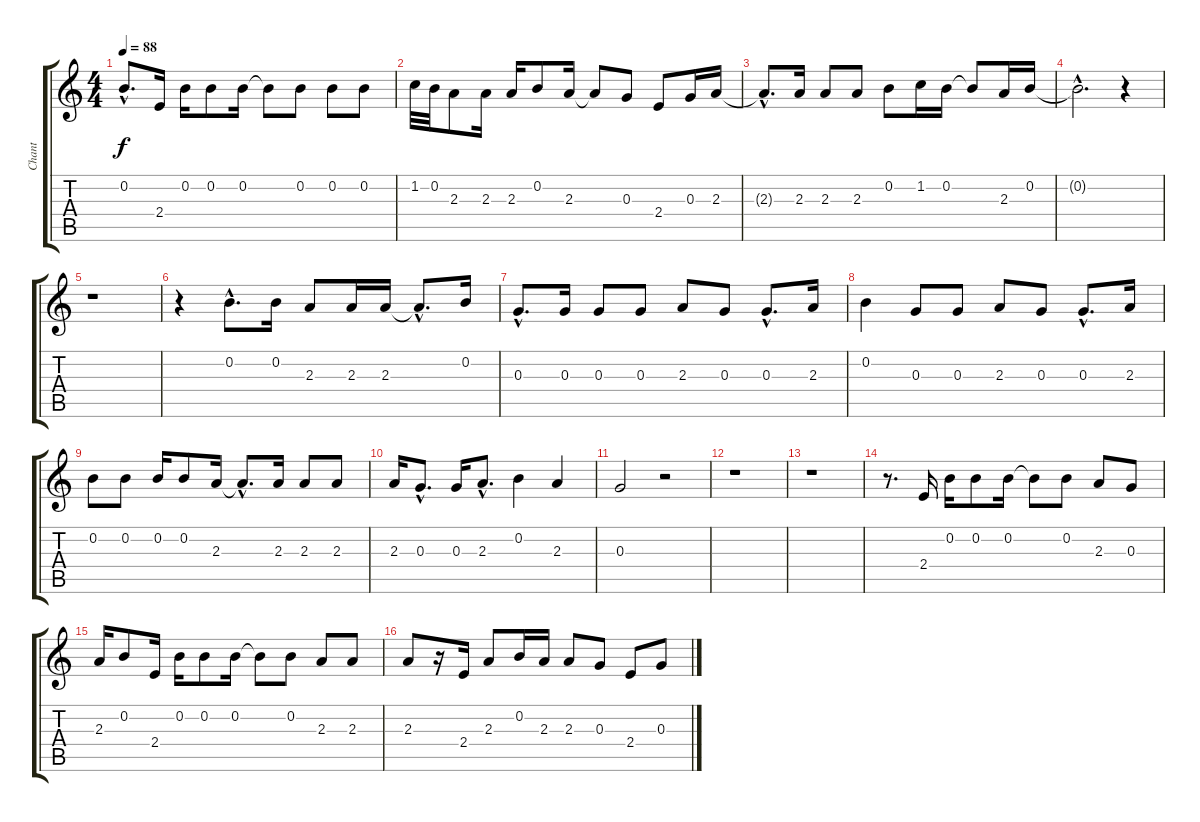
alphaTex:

\track ("Chant" "Chant") {instrument acousticguitarnylon}
\staff {score tabs}
\tuning (E4 B3 G3 D3 A2 E2) {hide}
\ts (4 4)
\tempo 88
\clef g2
\ks c
0.2{hac}.8{d dy f} 2.4.16 0.2.16 0.2.8 0.2.16 0.2{t}.8 0.2.8 0.2.8 0.2.8 |
1.2.32 0.2.32 2.3.8 2.3.16 2.3.16 0.2.8 2.3.16 2.3{t}.8 0.3.8 2.4.8 0.3.16 2.3.16 |
2.3{hac t}.8{d} 2.3.16 2.3.8 2.3.8 0.2.8 1.2.16 0.2.16 0.2{t}.8 2.3.16 0.2.16 |
0.2{hac t}.2{d} r.4 |
r.1 |
r.4 0.2{hac}.8{d} 0.2.16 2.3.8 2.3.16 2.3.16 2.3{hac t}.8{d} 0.2.16 |
0.3{hac}.8{d} 0.3.16 0.3.8 0.3.8 2.3.8 0.3.8 0.3{hac}.8{d} 2.3.16 |
0.2.4 0.3.8 0.3.8 2.3.8 0.3.8 0.3{hac}.8{d} 2.3.16 |
0.2.8 0.2.8 0.2.16 0.2.8 2.3.16 2.3{hac t}.8{d} 2.3.16 2.3.8 2.3.8 |
2.3.16 0.3{hac}.8{d} 0.3.16 2.3{hac}.8{d} 0.2.4 2.3.4 |
0.3.2 r.2 |
r.1 |
r.1 |
r.8{d} 2.4.16 0.2.16 0.2.8 0.2.16 0.2{t}.8 0.2.8 2.3.8 0.3.8 |
2.3.16 0.2.8 2.4.16 0.2.16 0.2.8 0.2.16 0.2{t}.8 0.2.8 2.3.8 2.3.8 |
2.3.8 r.16 2.4.16 2.3.8 0.2.16 2.3.16 2.3.8 0.3.8 2.4.8 0.3.8
